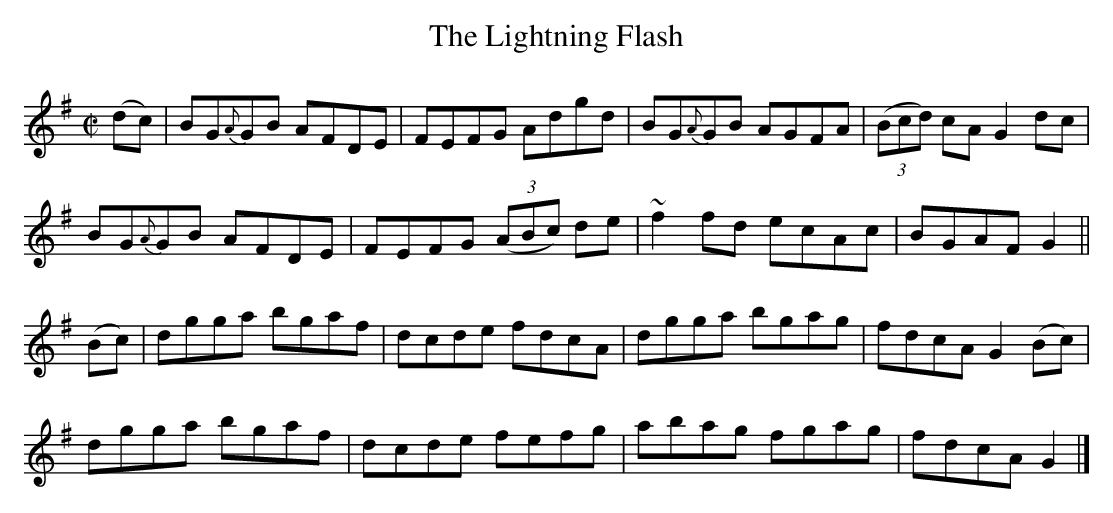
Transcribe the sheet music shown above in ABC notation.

X:1
T: The Lightning Flash
M: C|
L: 1/8
K: G
(dc) | BG{A}GB AFDE | FEFG    Adgd    | BG{A}GB AGFA | ((3Bcd) cA G2  dc  |
       BG{A}GB AFDE | FEFG ((3ABc) de | ~f2 fd  ecAc |   BGAF     G2      ||
(Bc) | dgga    bgaf | dcde    fdcA    | dgga    bgag |   fdcA     G2 (Bc) |
       dgga    bgaf | dcde    fefg    | abag    fgag |   fdcA     G2      |]
